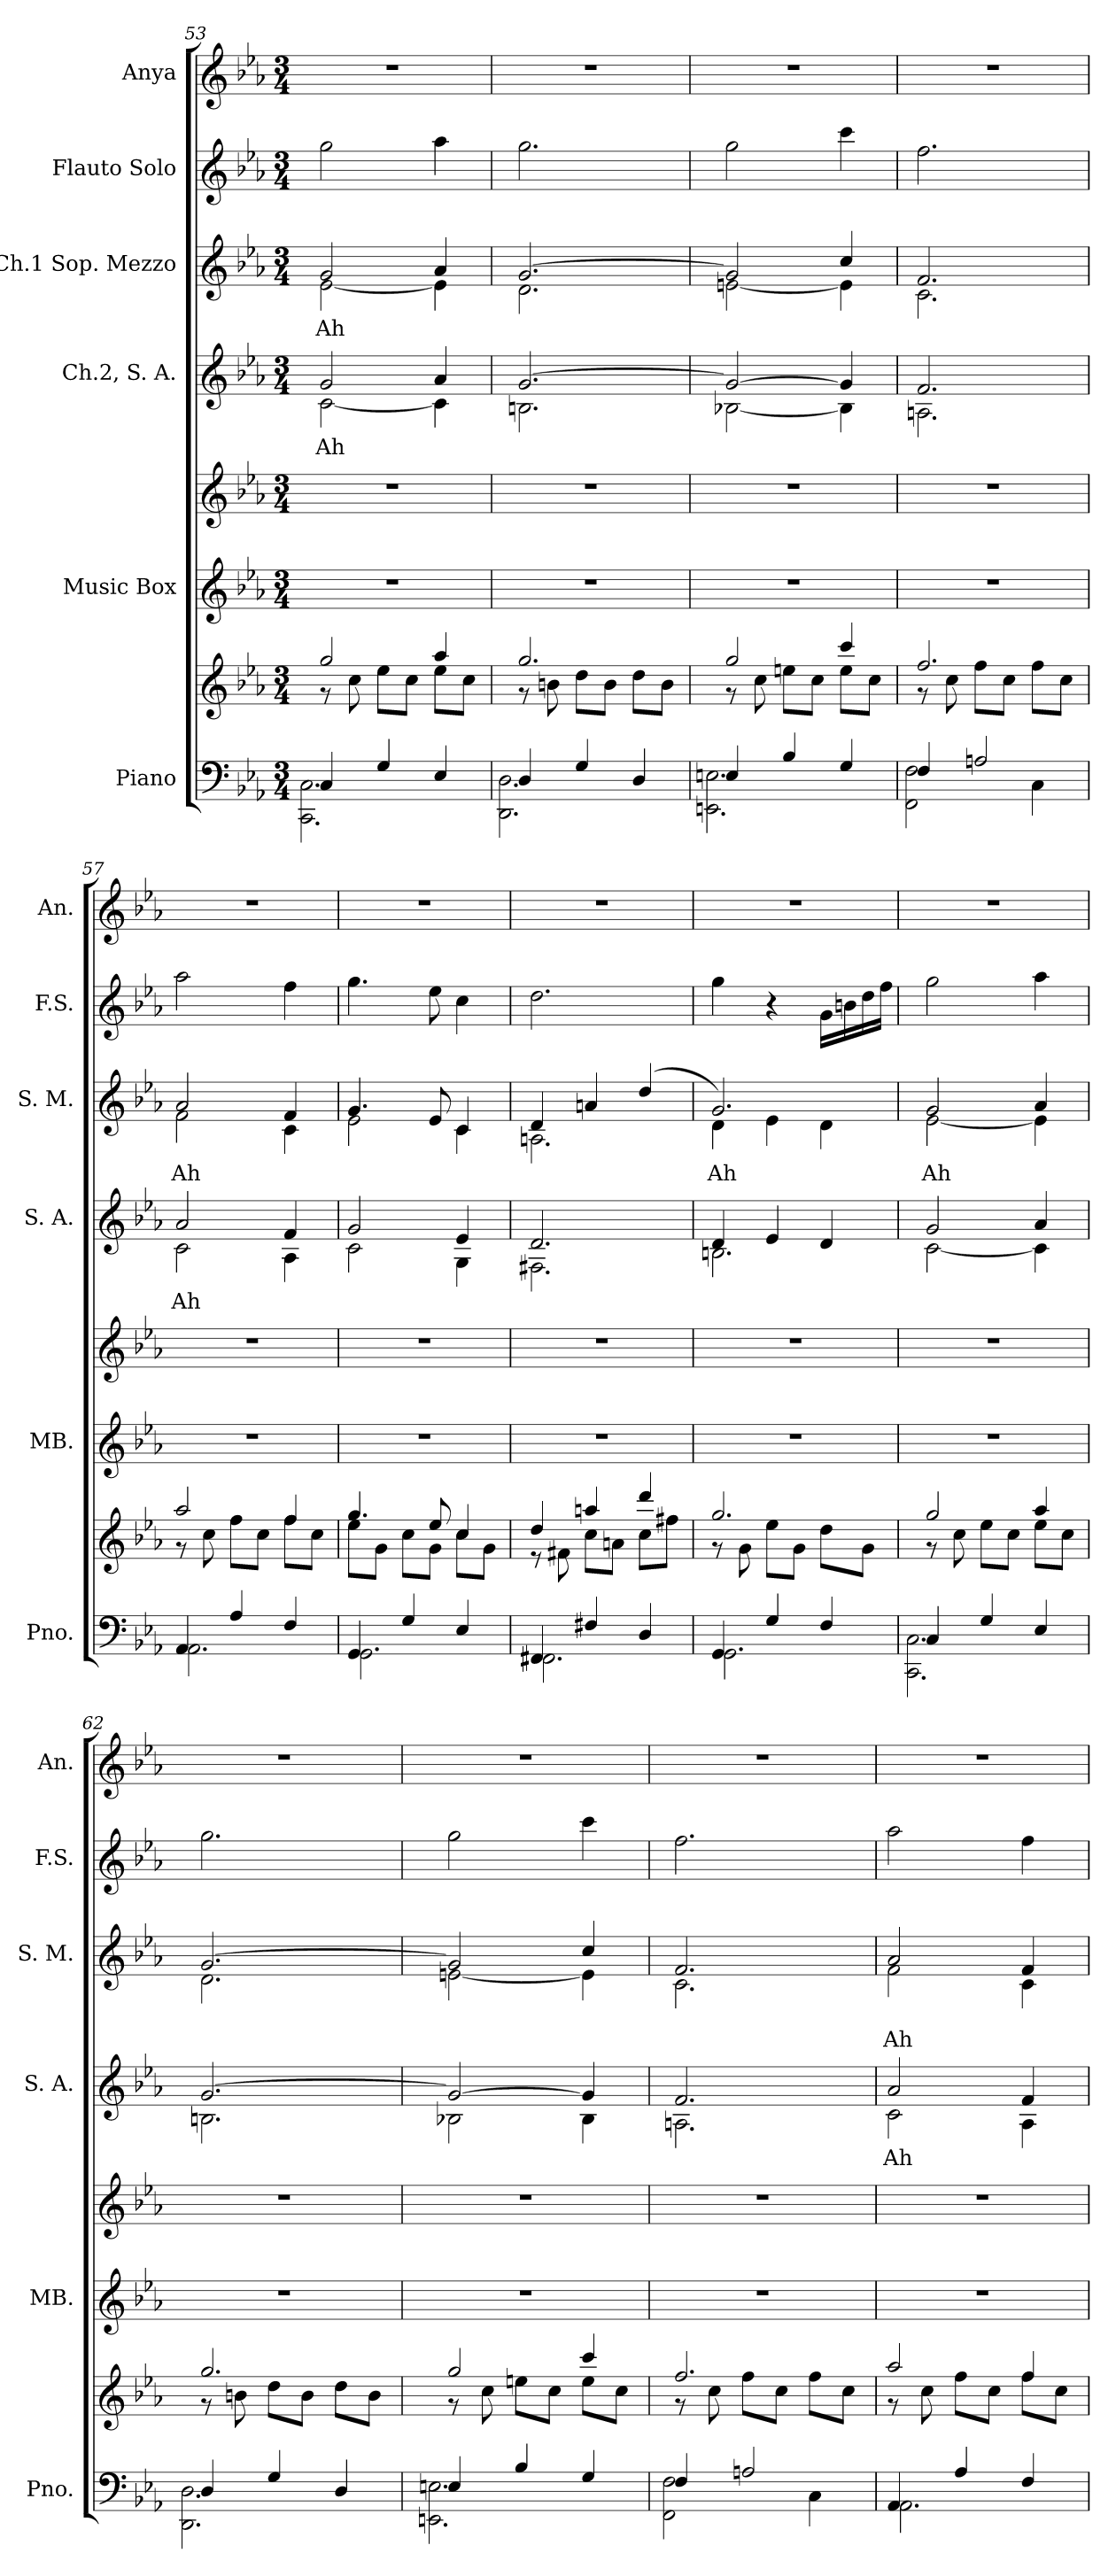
**kern	**kern	**kern	**kern	**kern	**text	**kern	**text	**text	**kern	**kern
*part6	*part6	*part5	*part5	*part4	*part4	*part3	*part3	*part3	*part2	*part1
*staff8	*staff7	*staff6	*staff5	*staff4	*staff4	*staff3	*staff3	*staff3	*staff2	*staff1
*I"Piano	*	*I"Music Box	*	*I"Ch.2, S. A.	*	*I"Ch.1 Sop. Mezzo	*	*	*I"Flauto Solo	*I"Anya
*I'Pno.	*	*I'MB.	*	*I'S. A.	*	*I'S. M.	*	*	*I'F.S.	*I'An.
!!LO:PB:g=z
*clefF4	*clefG2	*clefG2	*clefG2	*clefG2	*	*clefG2	*	*	*clefG2	*clefG2
*k[b-e-a-]	*k[b-e-a-]	*k[b-e-a-]	*k[b-e-a-]	*k[b-e-a-]	*	*k[b-e-a-]	*	*	*k[b-e-a-]	*k[b-e-a-]
*M3/4	*M3/4	*M3/4	*M3/4	*M3/4	*	*M3/4	*	*	*M3/4	*M3/4
=53	=53	=53	=53	=53	=53	=53	=53	=53	=53	=53
*^	*^	*	*	*^	*	*	*	*	*	*
!	!	!	!	!	!	!	!	!LO:LY:b	!	!LO:LY:b	!	!	!
*	*	*	*	*	*	*	*	*	*^	*	*	*	*
4C/	2.CC\ 2.C\	2gg/	8r	2.r	2.r	2g/	[2c\	Ah	2g/	[2e-\	Ah	.	2gg\	2.r
.	.	.	8cc\	.	.	.	.	.	.	.	.	.	.	.
4G/	.	.	8ee-\L	.	.	.	.	.	.	.	.	.	.	.
.	.	.	8cc\J	.	.	.	.	.	.	.	.	.	.	.
4E-/	.	4aa-/	8ee-\L	.	.	4a-/	4c\]	.	4a-/	4e-\]	.	.	4aa-\	.
.	.	.	8cc\J	.	.	.	.	.	.	.	.	.	.	.
=54	=54	=54	=54	=54	=54	=54	=54	=54	=54	=54	=54	=54	=54	=54
4D/	2.DD\ 2.D\	2.gg/	8r	2.r	2.r	[2.g/	2.Bn\	.	[2.g/	2.d\	.	.	2.gg\	2.r
.	.	.	8bn\	.	.	.	.	.	.	.	.	.	.	.
4G/	.	.	8dd\L	.	.	.	.	.	.	.	.	.	.	.
.	.	.	8b\J	.	.	.	.	.	.	.	.	.	.	.
4D/	.	.	8dd\L	.	.	.	.	.	.	.	.	.	.	.
.	.	.	8b\J	.	.	.	.	.	.	.	.	.	.	.
=55	=55	=55	=55	=55	=55	=55	=55	=55	=55	=55	=55	=55	=55	=55
4E-/	2.EEn\ 2.En\	2gg/	8r	2.r	2.r	2g/_	[2B-X\	.	2g/]	[2en\	.	.	2gg\	2.r
.	.	.	8cc\	.	.	.	.	.	.	.	.	.	.	.
4B-/	.	.	8een\L	.	.	.	.	.	.	.	.	.	.	.
.	.	.	8cc\J	.	.	.	.	.	.	.	.	.	.	.
4G/	.	4ccc/	8ee\L	.	.	4g/]	4B-\]	.	4cc/	4e\]	.	.	4ccc\	.
.	.	.	8cc\J	.	.	.	.	.	.	.	.	.	.	.
=56	=56	=56	=56	=56	=56	=56	=56	=56	=56	=56	=56	=56	=56	=56
4F/	2FF\ 2F\	2.ff/	8r	2.r	2.r	2.f/	2.An\	.	2.f/	2.c\	.	.	2.ff\	2.r
.	.	.	8cc\	.	.	.	.	.	.	.	.	.	.	.
2An/	.	.	8ff\L	.	.	.	.	.	.	.	.	.	.	.
.	.	.	8cc\J	.	.	.	.	.	.	.	.	.	.	.
.	4C\	.	8ff\L	.	.	.	.	.	.	.	.	.	.	.
.	.	.	8cc\J	.	.	.	.	.	.	.	.	.	.	.
!!LO:PB:g=z
=57	=57	=57	=57	=57	=57	=57	=57	=57	=57	=57	=57	=57	=57	=57
!	!	!	!	!	!	!	!	!LO:LY:b	!	!	!LO:LY:b	!	!	!
4AA-/	2.AA-\	2aa-/	8r	2.r	2.r	2a-/	2c\	Ah	2a-/	2f\	Ah	.	2aa-\	2.r
.	.	.	8cc\	.	.	.	.	.	.	.	.	.	.	.
4A-/	.	.	8ff\L	.	.	.	.	.	.	.	.	.	.	.
.	.	.	8cc\J	.	.	.	.	.	.	.	.	.	.	.
4F/	.	4ff/	8ff\L	.	.	4f/	4A-\	.	4f/	4c\	.	.	4ff\	.
.	.	.	8cc\J	.	.	.	.	.	.	.	.	.	.	.
=58	=58	=58	=58	=58	=58	=58	=58	=58	=58	=58	=58	=58	=58	=58
4GG/	2.GG\	4.gg/	8ee-\L	2.r	2.r	2g/	2c\	.	4.g/	2e-\	.	.	4.gg\	2.r
.	.	.	8g\J	.	.	.	.	.	.	.	.	.	.	.
4G/	.	.	8cc\L	.	.	.	.	.	.	.	.	.	.	.
.	.	8ee-/	8g\J	.	.	.	.	.	8e-/	.	.	.	8ee-\	.
4E-/	.	4cc/	8cc\L	.	.	4e-/	4G\	.	4c/	4c\	.	.	4cc\	.
.	.	.	8g\J	.	.	.	.	.	.	.	.	.	.	.
=59	=59	=59	=59	=59	=59	=59	=59	=59	=59	=59	=59	=59	=59	=59
4FF#X/	2.FF#\	4dd/	8r	2.r	2.r	2.d/	2.F#X\	.	4d/	2.An\	.	.	2.dd\	2.r
.	.	.	8f#X\	.	.	.	.	.	.	.	.	.	.	.
4F#X/	.	4aan/	8cc\L	.	.	.	.	.	4an/	.	.	.	.	.
.	.	.	8an\J	.	.	.	.	.	.	.	.	.	.	.
4D/	.	4ddd/	8cc\L	.	.	.	.	.	(4dd/	.	.	.	.	.
.	.	.	8ff#X\J	.	.	.	.	.	.	.	.	.	.	.
=60	=60	=60	=60	=60	=60	=60	=60	=60	=60	=60	=60	=60	=60	=60
!	!	!	!	!	!	!	!	!	!	!	!LO:LY:b	!	!	!
4GG/	2.GG\	2.gg/	8r	2.r	2.r	4d/	2.Bn\	.	2.g/)	4d\	Ah	.	4gg\	2.r
.	.	.	8g\	.	.	.	.	.	.	.	.	.	.	.
4G/	.	.	8ee-\L	.	.	4e-/	.	.	.	4e-\	.	.	4r	.
.	.	.	8g\J	.	.	.	.	.	.	.	.	.	.	.
4F/	.	.	8dd\L	.	.	4d/	.	.	.	4d\	.	.	16g\LL	.
.	.	.	.	.	.	.	.	.	.	.	.	.	16bn\	.
.	.	.	8g\J	.	.	.	.	.	.	.	.	.	16dd\	.
.	.	.	.	.	.	.	.	.	.	.	.	.	16ff\JJ	.
!!LO:PB:g=z
=61	=61	=61	=61	=61	=61	=61	=61	=61	=61	=61	=61	=61	=61	=61
!	!	!	!	!	!	!	!	!	!	!	!LO:LY:b	!	!	!
4C/	2.CC\ 2.C\	2gg/	8r	2.r	2.r	2g/	[2c\	.	2g/	[2e-\	Ah	.	2gg\	2.r
.	.	.	8cc\	.	.	.	.	.	.	.	.	.	.	.
4G/	.	.	8ee-\L	.	.	.	.	.	.	.	.	.	.	.
.	.	.	8cc\J	.	.	.	.	.	.	.	.	.	.	.
4E-/	.	4aa-/	8ee-\L	.	.	4a-/	4c\]	.	4a-/	4e-\]	.	.	4aa-\	.
.	.	.	8cc\J	.	.	.	.	.	.	.	.	.	.	.
=62	=62	=62	=62	=62	=62	=62	=62	=62	=62	=62	=62	=62	=62	=62
4D/	2.DD\ 2.D\	2.gg/	8r	2.r	2.r	[2.g/	2.Bn\	.	[2.g/	2.d\	.	.	2.gg\	2.r
.	.	.	8bn\	.	.	.	.	.	.	.	.	.	.	.
4G/	.	.	8dd\L	.	.	.	.	.	.	.	.	.	.	.
.	.	.	8b\J	.	.	.	.	.	.	.	.	.	.	.
4D/	.	.	8dd\L	.	.	.	.	.	.	.	.	.	.	.
.	.	.	8b\J	.	.	.	.	.	.	.	.	.	.	.
=63	=63	=63	=63	=63	=63	=63	=63	=63	=63	=63	=63	=63	=63	=63
4En/	2.EEn\ 2.E\	2gg/	8r	2.r	2.r	2g/_	2B-X\	.	2g/]	[2en\	.	.	2gg\	2.r
.	.	.	8cc\	.	.	.	.	.	.	.	.	.	.	.
4B-/	.	.	8een\L	.	.	.	.	.	.	.	.	.	.	.
.	.	.	8cc\J	.	.	.	.	.	.	.	.	.	.	.
4G/	.	4ccc/	8ee\L	.	.	4g/]	4B-\	.	4cc/	4e\]	.	.	4ccc\	.
.	.	.	8cc\J	.	.	.	.	.	.	.	.	.	.	.
=64	=64	=64	=64	=64	=64	=64	=64	=64	=64	=64	=64	=64	=64	=64
4F/	2FF\ 2F\	2.ff/	8r	2.r	2.r	2.f/	2.An\	.	2.f/	2.c\	.	.	2.ff\	2.r
.	.	.	8cc\	.	.	.	.	.	.	.	.	.	.	.
2An/	.	.	8ff\L	.	.	.	.	.	.	.	.	.	.	.
.	.	.	8cc\J	.	.	.	.	.	.	.	.	.	.	.
.	4C\	.	8ff\L	.	.	.	.	.	.	.	.	.	.	.
.	.	.	8cc\J	.	.	.	.	.	.	.	.	.	.	.
!!LO:PB:g=z
=65	=65	=65	=65	=65	=65	=65	=65	=65	=65	=65	=65	=65	=65	=65
!	!	!	!	!	!	!	!	!LO:LY:b	!	!	!	!LO:LY:b	!	!
4AA-/	2.AA-\	2aa-/	8r	2.r	2.r	2a-/	2c\	Ah	2a-/	2f\	.	Ah	2aa-\	2.r
.	.	.	8cc\	.	.	.	.	.	.	.	.	.	.	.
4A-/	.	.	8ff\L	.	.	.	.	.	.	.	.	.	.	.
.	.	.	8cc\J	.	.	.	.	.	.	.	.	.	.	.
4F/	.	4ff/	8ff\L	.	.	4f/	4A-\	.	4f/	4c\	.	.	4ff\	.
.	.	.	8cc\J	.	.	.	.	.	.	.	.	.	.	.
*v	*v	*	*	*	*	*v	*v	*	*v	*v	*	*	*	*
*	*v	*v	*	*	*	*	*	*	*	*	*
=	=	=	=	=	=	=	=	=	=	=
*-	*-	*-	*-	*-	*-	*-	*-	*-	*-	*-
